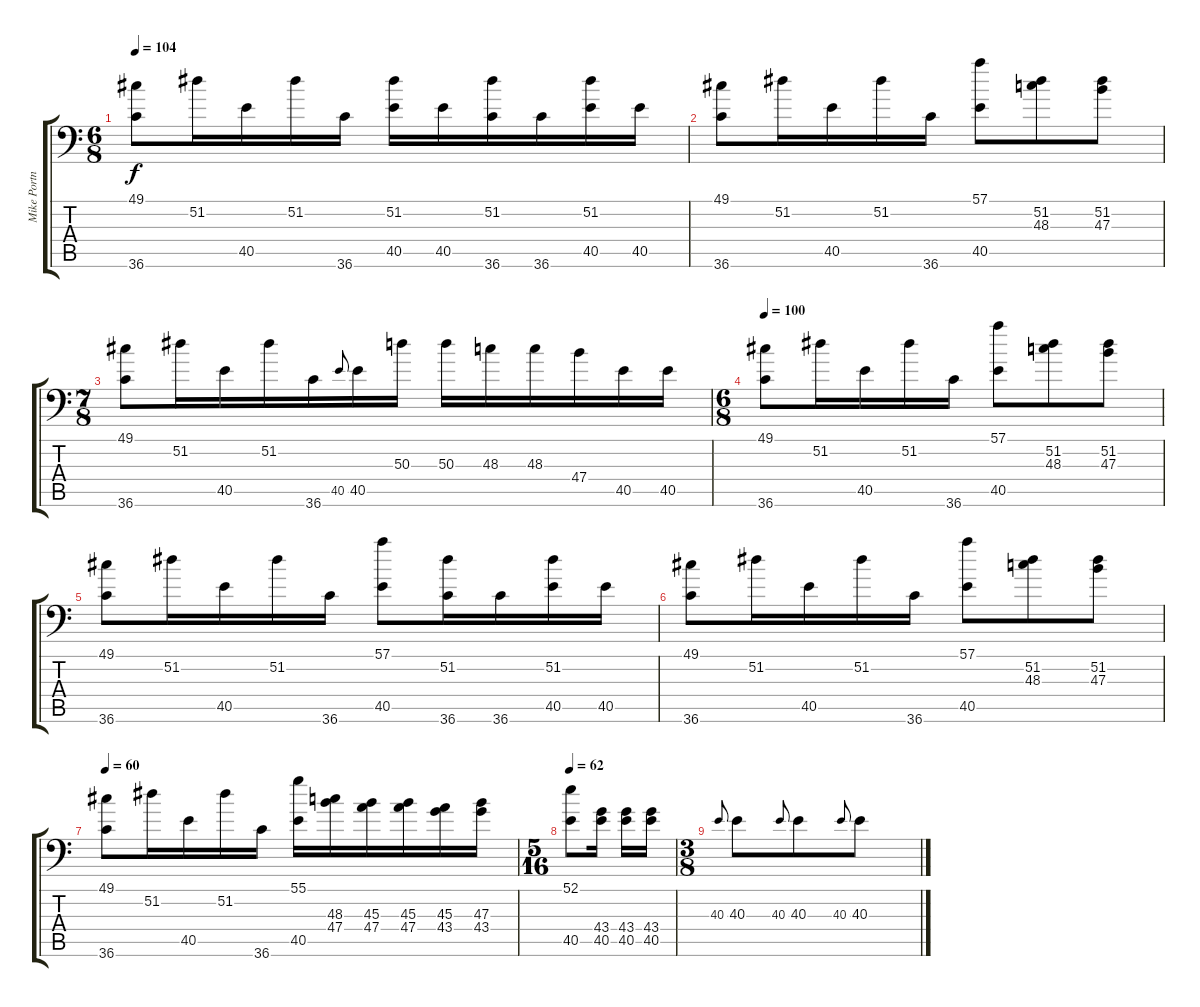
\track ("Mike Portnoy" "Mike Portn") {instrument acousticgrandpiano}
\staff {score tabs}
\tuning (C-1 C-1 C-1 C-1 C-1 C-1) {hide}
\ts (6 8)
\tempo 104
\clef f4
\ks c
(49.1 36.6).8{dy f} 51.2.16 40.5.16 51.2.16 36.6.16 (51.2 40.5).16 40.5.16 (51.2 36.6).16 36.6.16 (51.2 40.5).16 40.5.16 |
(49.1 36.6).8 51.2.16 40.5.16 51.2.16 36.6.16 (57.1 40.5).8 (51.2 48.3).8 (51.2 47.3).8 |
\ts (7 8)
(49.1 36.6).8 51.2.16 40.5.16 51.2.16 36.6.16 40.5.8{gr onbeat} 40.5.16 50.3.16 50.3.16 48.3.16 48.3.16 47.4.16 40.5.16 40.5.16 |
\ts (6 8)
\tempo 100
(49.1 36.6).8 51.2.16 40.5.16 51.2.16 36.6.16 (57.1 40.5).8 (51.2 48.3).8 (51.2 47.3).8 |
(49.1 36.6).8 51.2.16 40.5.16 51.2.16 36.6.16 (57.1 40.5).8 (51.2 36.6).16 36.6.16 (51.2 40.5).16 40.5.16 |
(49.1 36.6).8 51.2.16 40.5.16 51.2.16 36.6.16 (57.1 40.5).8 (51.2 48.3).8 (51.2 47.3).8 |
\tempo 60
(49.1 36.6).8 51.2.16 40.5.16 51.2.16 36.6.16 (55.1 40.5).16 (48.3 47.4).16 (45.3 47.4).16 (45.3 47.4).16 (45.3 43.4).16 (47.3 43.4).16 |
\ts (5 16)
\tempo 62
(52.1 40.5).8 (43.4 40.5).16 (43.4 40.5).16 (43.4 40.5).16 |
\ts (3 8)
40.3.8{gr onbeat} 40.3.8 40.3.8{gr onbeat} 40.3.8 40.3.8{gr onbeat} 40.3.8
